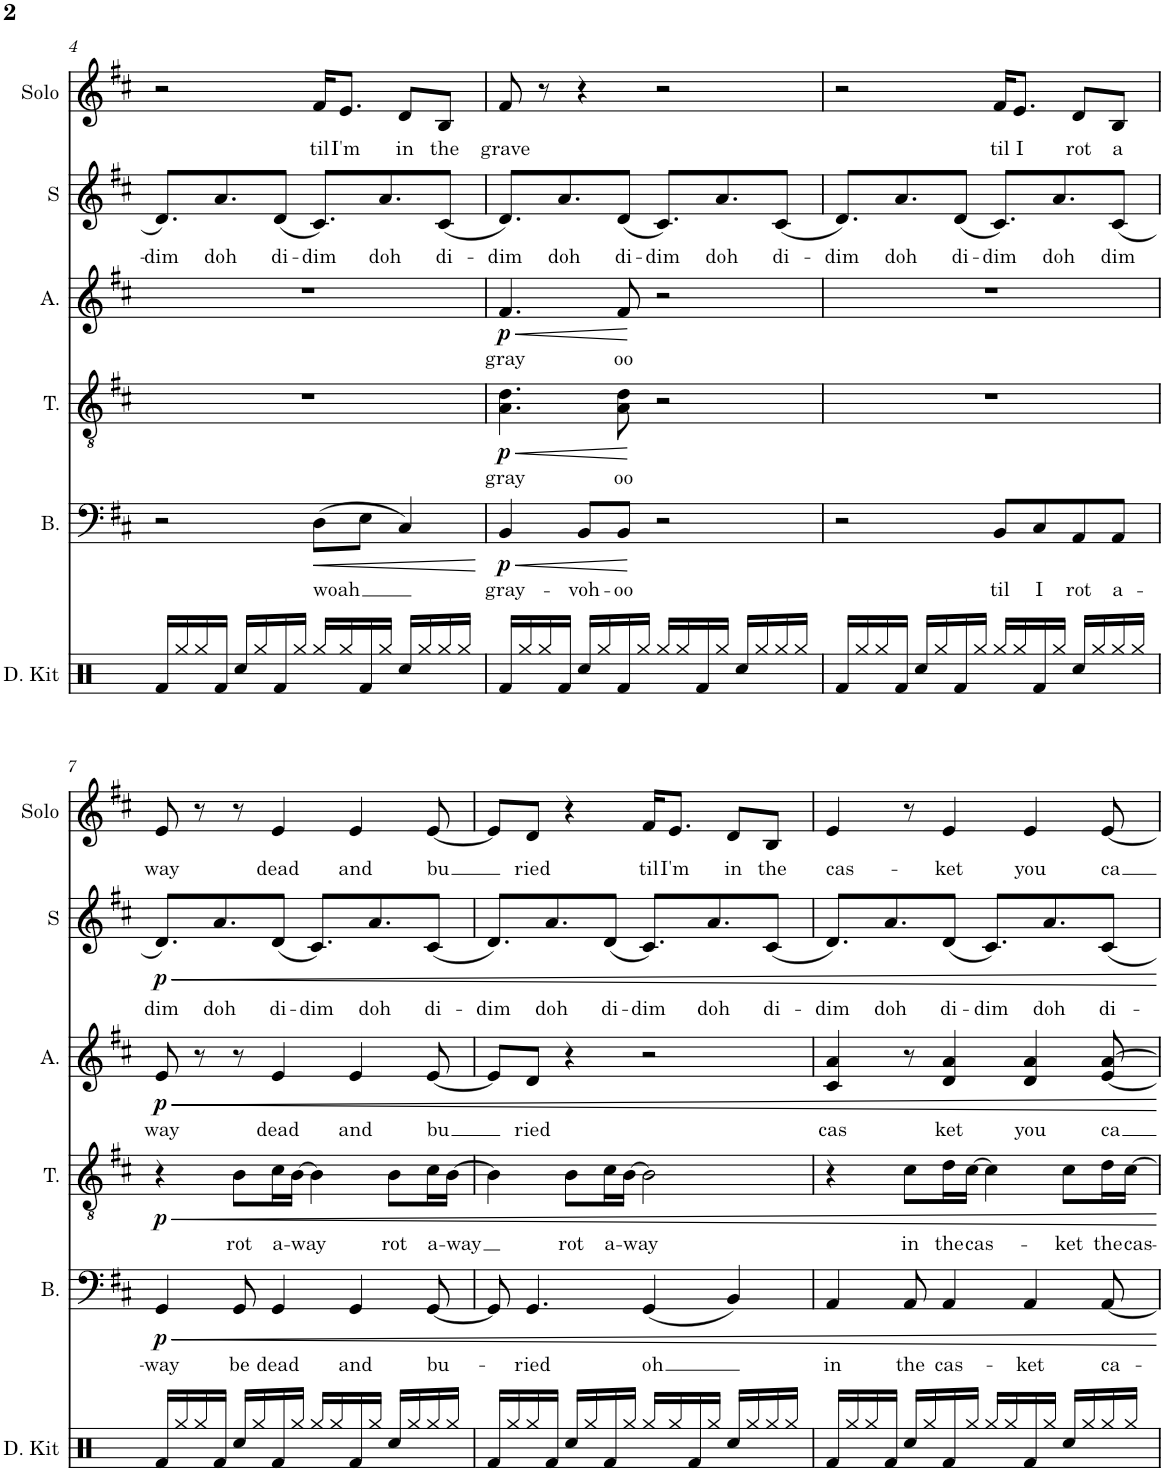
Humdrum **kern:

**kern	**kern	**text	**dynam	**kern	**text	**dynam	**kern	**text	**dynam	**kern	**text	**dynam	**kern	**text
*part6	*part5	*part5	*part5	*part4	*part4	*part4	*part3	*part3	*part3	*part2	*part2	*part2	*part1	*part1
*staff6	*staff5	*staff5	*staff5	*staff4	*staff4	*staff4	*staff3	*staff3	*staff3	*staff2	*staff2	*staff2	*staff1	*staff1
*I"Drum Kit	*I"Bass	*	*	*I"Tenor	*	*	*I"Alto	*	*	*I"Soprano	*	*	*I"Solo	*
*I'D. Kit	*I'B.	*	*	*I'T.	*	*	*I'A.	*	*	*I'S	*	*	*I'Solo	*
!!LO:PB:g=z
*clefX	*clefF4	*	*	*clefGv2	*	*	*clefG2	*	*	*clefG2	*	*	*clefG2	*
*k[]	*k[f#c#]	*	*	*k[f#c#]	*	*	*k[f#c#]	*	*	*k[f#c#]	*	*	*k[f#c#]	*
*M4/4	*M4/4	*	*	*M4/4	*	*	*M4/4	*	*	*M4/4	*	*	*M4/4	*
=4	=4	=4	=4	=4	=4	=4	=4	=4	=4	=4	=4	=4	=4	=4
!	!	!	!	!	!	!	!	!	!	!	!LO:LY:b	!	!	!
16Rf/LL	2r	.	.	1r	.	.	1r	.	.	8.d/L	-dim	.	2r	.
16Rgg/	.	.	.	.	.	.	.	.	.	.	.	.	.	.
16Rgg/	.	.	.	.	.	.	.	.	.	.	.	.	.	.
!	!	!	!	!	!	!	!	!	!	!	!LO:LY:b	!	!	!
16Rf/JJ	.	.	.	.	.	.	.	.	.	8.a/	doh	.	.	.
16Rcc/LL	.	.	.	.	.	.	.	.	.	.	.	.	.	.
16Rgg/	.	.	.	.	.	.	.	.	.	.	.	.	.	.
!	!	!	!	!	!	!	!	!	!	!	!LO:LY:b	!	!	!
16Rf/	.	.	.	.	.	.	.	.	.	(8d/J	di-	.	.	.
16Rgg/JJ	.	.	.	.	.	.	.	.	.	.	.	.	.	.
!	!	!LO:LY:b	!LO:HP:b	!	!	!	!	!	!	!	!LO:LY:b	!	!	!LO:LY:b
16Rgg/LL	(8D\L	woah	<	.	.	.	.	.	.	8.c#/L)	-dim	.	16f#/KL	til
!	!	!	!	!	!	!	!	!	!	!	!	!	!	!LO:LY:b
16Rgg/	.	.	.	.	.	.	.	.	.	.	.	.	8.e/J	I'm
16Rf/	8E\J	.	.	.	.	.	.	.	.	.	.	.	.	.
!	!	!	!	!	!	!	!	!	!	!	!LO:LY:b	!	!	!
16Rgg/JJ	.	.	.	.	.	.	.	.	.	8.a/	doh	.	.	.
!	!	!	!	!	!	!	!	!	!	!	!	!	!	!LO:LY:b
16Rcc/LL	4C#/)	.	.	.	.	.	.	.	.	.	.	.	8d/L	in
16Rgg/	.	.	.	.	.	.	.	.	.	.	.	.	.	.
!	!	!	!	!	!	!	!	!	!	!	!LO:LY:b	!	!	!LO:LY:b
16Rgg/	.	.	.	.	.	.	.	.	.	(8c#/J	di-	.	8B/J	the
16Rgg/JJ	.	.	.	.	.	.	.	.	.	.	.	.	.	.
=5	=5	=5	=5	=5	=5	=5	=5	=5	=5	=5	=5	=5	=5	=5
!	!	!LO:LY:b	!LO:DY:b	!	!LO:LY:b	!LO:DY:b	!	!LO:LY:b	!LO:HP:b	!	!LO:LY:b	!	!	!LO:LY:b
!	!	!	!	!	!	!	!	!	!LO:DY:n=1:b	!	!	!	!	!
16Rf/LL	4BB/	gray-	p	4.A\ 4.d\	gray	p	4.f#/	gray	< p	8.d/L)	-dim	.	8f#/	grave
16Rgg/	.	.	.	.	.	.	.	.	.	.	.	.	.	.
16Rgg/	.	.	.	.	.	.	.	.	.	.	.	.	8r	.
!	!	!	!	!	!	!	!	!	!	!	!LO:LY:b	!	!	!
16Rf/JJ	.	.	.	.	.	.	.	.	.	8.a/	doh	.	.	.
!	!	!LO:LY:b	!	!	!	!	!	!	!	!	!	!	!	!
16Rcc/LL	8BB/L	-voh-	.	.	.	.	.	.	.	.	.	.	4r	.
16Rgg/	.	.	.	.	.	.	.	.	.	.	.	.	.	.
!	!	!LO:LY:b	!	!	!LO:LY:b	!	!	!LO:LY:b	!	!	!LO:LY:b	!	!	!
16Rf/	8BB/J	-oo	.	8A\ 8d\	oo	.	8f#/	oo	.	(8d/J	di-	.	.	.
16Rgg/JJ	.	.	.	.	.	.	.	.	.	.	.	.	.	.
!	!	!	!	!	!	!	!	!	!	!	!LO:LY:b	!	!	!
16Rgg/LL	2r	.	[	2r	.	.	2r	.	[	8.c#/L)	-dim	.	2r	.
16Rgg/	.	.	.	.	.	.	.	.	.	.	.	.	.	.
16Rf/	.	.	.	.	.	.	.	.	.	.	.	.	.	.
!	!	!	!	!	!	!	!	!	!	!	!LO:LY:b	!	!	!
16Rgg/JJ	.	.	.	.	.	.	.	.	.	8.a/	doh	.	.	.
16Rcc/LL	.	.	.	.	.	.	.	.	.	.	.	.	.	.
16Rgg/	.	.	.	.	.	.	.	.	.	.	.	.	.	.
!	!	!	!	!	!	!	!	!	!	!	!LO:LY:b	!	!	!
16Rgg/	.	.	.	.	.	.	.	.	.	(8c#/J	di-	.	.	.
16Rgg/JJ	.	.	.	.	.	.	.	.	.	.	.	.	.	.
=6	=6	=6	=6	=6	=6	=6	=6	=6	=6	=6	=6	=6	=6	=6
!	!	!	!	!	!	!	!	!	!	!	!LO:LY:b	!	!	!
16Rf/LL	2r	.	.	1r	.	.	1r	.	.	8.d/L)	-dim	.	2r	.
16Rgg/	.	.	.	.	.	.	.	.	.	.	.	.	.	.
16Rgg/	.	.	.	.	.	.	.	.	.	.	.	.	.	.
!	!	!	!	!	!	!	!	!	!	!	!LO:LY:b	!	!	!
16Rf/JJ	.	.	.	.	.	.	.	.	.	8.a/	doh	.	.	.
16Rcc/LL	.	.	.	.	.	.	.	.	.	.	.	.	.	.
16Rgg/	.	.	.	.	.	.	.	.	.	.	.	.	.	.
!	!	!	!	!	!	!	!	!	!	!	!LO:LY:b	!	!	!
16Rf/	.	.	.	.	.	.	.	.	.	(8d/J	di-	.	.	.
16Rgg/JJ	.	.	.	.	.	.	.	.	.	.	.	.	.	.
!	!	!LO:LY:b	!	!	!	!	!	!	!	!	!LO:LY:b	!	!	!LO:LY:b
16Rgg/LL	8BB/L	til	.	.	.	.	.	.	.	8.c#/L)	-dim	.	16f#/KL	til
!	!	!	!	!	!	!	!	!	!	!	!	!	!	!LO:LY:b
16Rgg/	.	.	.	.	.	.	.	.	.	.	.	.	8.e/J	I
!	!	!LO:LY:b	!	!	!	!	!	!	!	!	!	!	!	!
16Rf/	8C#/	I	.	.	.	.	.	.	.	.	.	.	.	.
!	!	!	!	!	!	!	!	!	!	!	!LO:LY:b	!	!	!
16Rgg/JJ	.	.	.	.	.	.	.	.	.	8.a/	doh	.	.	.
!	!	!LO:LY:b	!	!	!	!	!	!	!	!	!	!	!	!LO:LY:b
16Rcc/LL	8AA/	rot	.	.	.	.	.	.	.	.	.	.	8d/L	rot
16Rgg/	.	.	.	.	.	.	.	.	.	.	.	.	.	.
!	!	!LO:LY:b	!	!	!	!	!	!	!	!	!LO:LY:b	!	!	!LO:LY:b
16Rgg/	8AA/J	a-	.	.	.	.	.	.	.	(8c#/J	dim	.	8B/J	a
16Rgg/JJ	.	.	.	.	.	.	.	.	.	.	.	.	.	.
!!LO:LB:g=z
=7	=7	=7	=7	=7	=7	=7	=7	=7	=7	=7	=7	=7	=7	=7
!	!	!LO:LY:b	!LO:DY:b	!	!	!LO:DY:b	!	!LO:LY:b	!LO:DY:b	!	!LO:LY:b	!LO:DY:b	!	!LO:LY:b
16Rf/LL	4GG/	-way	p	4r	.	p	8e/	way	p	8.d/L)	dim	p	8e/	way
16Rgg/	.	.	.	.	.	.	.	.	.	.	.	.	.	.
16Rgg/	.	.	.	.	.	.	8r	.	.	.	.	.	8r	.
!	!	!	!	!	!	!	!	!	!	!	!LO:LY:b	!	!	!
16Rf/JJ	.	.	.	.	.	.	.	.	.	8.a/	doh	.	.	.
!	!	!LO:LY:b	!	!	!LO:LY:b	!	!	!	!	!	!	!	!	!
16Rcc/LL	8GG/	be	.	8B\L	rot	.	8r	.	.	.	.	.	8r	.
16Rgg/	.	.	.	.	.	.	.	.	.	.	.	.	.	.
!	!	!LO:LY:b	!	!	!LO:LY:b	!	!	!LO:LY:b	!	!	!LO:LY:b	!	!	!LO:LY:b
16Rf/	4GG/	dead	.	16c#\L	a-	.	4e/	dead	.	(8d/J	di-	.	4e/	dead
!	!	!	!	!	!LO:LY:b	!	!	!	!	!	!	!	!	!
16Rgg/JJ	.	.	.	[16B\JJ	-way	.	.	.	.	.	.	.	.	.
!	!	!	!	!	!	!	!	!	!	!	!LO:LY:b	!	!	!
16Rgg/LL	.	.	.	4B\]	.	.	.	.	.	8.c#/L)	-dim	.	.	.
16Rgg/	.	.	.	.	.	.	.	.	.	.	.	.	.	.
!	!	!LO:LY:b	!	!	!	!	!	!LO:LY:b	!	!	!	!	!	!LO:LY:b
16Rf/	4GG/	and	.	.	.	.	4e/	and	.	.	.	.	4e/	and
!	!	!	!	!	!	!	!	!	!	!	!LO:LY:b	!	!	!
16Rgg/JJ	.	.	.	.	.	.	.	.	.	8.a/	doh	.	.	.
!	!	!	!	!	!LO:LY:b	!	!	!	!	!	!	!	!	!
16Rcc/LL	.	.	.	8B\L	rot	.	.	.	.	.	.	.	.	.
16Rgg/	.	.	.	.	.	.	.	.	.	.	.	.	.	.
!	!	!LO:LY:b	!	!	!LO:LY:b	!	!	!LO:LY:b	!	!	!LO:LY:b	!	!	!LO:LY:b
16Rgg/	[8GG/	bu-	.	16c#\L	a-	.	[8e/	bu	.	(8c#/J	di-	.	[8e/	bu
!	!	!	!	!	!LO:LY:b	!	!	!	!	!	!	!	!	!
16Rgg/JJ	.	.	.	[16B\JJ	-way	.	.	.	.	.	.	.	.	.
=8	=8	=8	=8	=8	=8	=8	=8	=8	=8	=8	=8	=8	=8	=8
!	!	!	!	!	!	!	!	!	!	!	!LO:LY:b	!	!	!
16Rf/LL	8GG/]	.	.	4B\]	.	.	8e/L]	.	.	8.d/L)	-dim	.	8e/L]	.
16Rgg/	.	.	.	.	.	.	.	.	.	.	.	.	.	.
!	!	!LO:LY:b	!	!	!	!	!	!LO:LY:b	!	!	!	!	!	!LO:LY:b
16Rgg/	4.GG/	-ried	.	.	.	.	8d/J	ried	.	.	.	.	8d/J	ried
!	!	!	!	!	!	!	!	!	!	!	!LO:LY:b	!	!	!
16Rf/JJ	.	.	.	.	.	.	.	.	.	8.a/	doh	.	.	.
!	!	!	!	!	!LO:LY:b	!	!	!	!	!	!	!	!	!
16Rcc/LL	.	.	.	8B\L	rot	.	4r	.	.	.	.	.	4r	.
16Rgg/	.	.	.	.	.	.	.	.	.	.	.	.	.	.
!	!	!	!	!	!LO:LY:b	!	!	!	!	!	!LO:LY:b	!	!	!
16Rf/	.	.	.	16c#\L	a-	.	.	.	.	(8d/J	di-	.	.	.
!	!	!	!	!	!LO:LY:b	!	!	!	!	!	!	!	!	!
16Rgg/JJ	.	.	.	[16B\JJ	-way	.	.	.	.	.	.	.	.	.
!	!	!LO:LY:b	!	!	!	!	!	!	!	!	!LO:LY:b	!	!	!LO:LY:b
16Rgg/LL	(4GG/	oh	.	2B\]	.	.	2r	.	.	8.c#/L)	-dim	.	16f#/KL	til
!	!	!	!	!	!	!	!	!	!	!	!	!	!	!LO:LY:b
16Rgg/	.	.	.	.	.	.	.	.	.	.	.	.	8.e/J	I'm
16Rf/	.	.	.	.	.	.	.	.	.	.	.	.	.	.
!	!	!	!	!	!	!	!	!	!	!	!LO:LY:b	!	!	!
16Rgg/JJ	.	.	.	.	.	.	.	.	.	8.a/	doh	.	.	.
!	!	!	!	!	!	!	!	!	!	!	!	!	!	!LO:LY:b
16Rcc/LL	4BB/)	.	.	.	.	.	.	.	.	.	.	.	8d/L	in
16Rgg/	.	.	.	.	.	.	.	.	.	.	.	.	.	.
!	!	!	!	!	!	!	!	!	!	!	!LO:LY:b	!	!	!LO:LY:b
16Rgg/	.	.	.	.	.	.	.	.	.	(8c#/J	di-	.	8B/J	the
16Rgg/JJ	.	.	.	.	.	.	.	.	.	.	.	.	.	.
=9	=9	=9	=9	=9	=9	=9	=9	=9	=9	=9	=9	=9	=9	=9
!	!	!LO:LY:b	!	!	!	!	!	!LO:LY:b	!	!	!LO:LY:b	!	!	!LO:LY:b
16Rf/LL	4AA/	in	.	4r	.	.	4c#/ 4a/	cas	.	8.d/L)	-dim	.	4e/	cas-
16Rgg/	.	.	.	.	.	.	.	.	.	.	.	.	.	.
16Rgg/	.	.	.	.	.	.	.	.	.	.	.	.	.	.
!	!	!	!	!	!	!	!	!	!	!	!LO:LY:b	!	!	!
16Rf/JJ	.	.	.	.	.	.	.	.	.	8.a/	doh	.	.	.
!	!	!LO:LY:b	!	!	!LO:LY:b	!	!	!	!	!	!	!	!	!
16Rcc/LL	8AA/	the	.	8c#\L	in	.	8r	.	.	.	.	.	8r	.
16Rgg/	.	.	.	.	.	.	.	.	.	.	.	.	.	.
!	!	!LO:LY:b	!	!	!LO:LY:b	!	!	!LO:LY:b	!	!	!LO:LY:b	!	!	!LO:LY:b
16Rf/	4AA/	cas-	.	16d\L	the	.	4d/ 4a/	ket	.	(8d/J	di-	.	4e/	-ket
!	!	!	!	!	!LO:LY:b	!	!	!	!	!	!	!	!	!
16Rgg/JJ	.	.	.	[16c#\JJ	cas-	.	.	.	.	.	.	.	.	.
!	!	!	!	!	!	!	!	!	!	!	!LO:LY:b	!	!	!
16Rgg/LL	.	.	.	4c#\]	.	.	.	.	.	8.c#/L)	-dim	.	.	.
16Rgg/	.	.	.	.	.	.	.	.	.	.	.	.	.	.
!	!	!LO:LY:b	!	!	!	!	!	!LO:LY:b	!	!	!	!	!	!LO:LY:b
16Rf/	4AA/	-ket	.	.	.	.	4d/ 4a/	you	.	.	.	.	4e/	you
!	!	!	!	!	!	!	!	!	!	!	!LO:LY:b	!	!	!
16Rgg/JJ	.	.	.	.	.	.	.	.	.	8.a/	doh	.	.	.
!	!	!	!	!	!LO:LY:b	!	!	!	!	!	!	!	!	!
16Rcc/LL	.	.	.	8c#\L	-ket	.	.	.	.	.	.	.	.	.
16Rgg/	.	.	.	.	.	.	.	.	.	.	.	.	.	.
!	!	!LO:LY:b	!	!	!LO:LY:b	!	!	!LO:LY:b	!	!	!LO:LY:b	!	!	!LO:LY:b
16Rgg/	[8AA/	ca-	.	16d\L	the	.	[8e/ [8a/	ca	.	8c#/J	di-	.	[8e/	ca
!	!	!	!	!	!LO:LY:b	!	!	!	!	!	!	!	!	!
16Rgg/JJ	.	.	.	[16c#\JJ	cas-	.	.	.	.	.	.	.	.	.
=	=	=	=	=	=	=	=	=	=	=	=	=	=	=
*-	*-	*-	*-	*-	*-	*-	*-	*-	*-	*-	*-	*-	*-	*-
